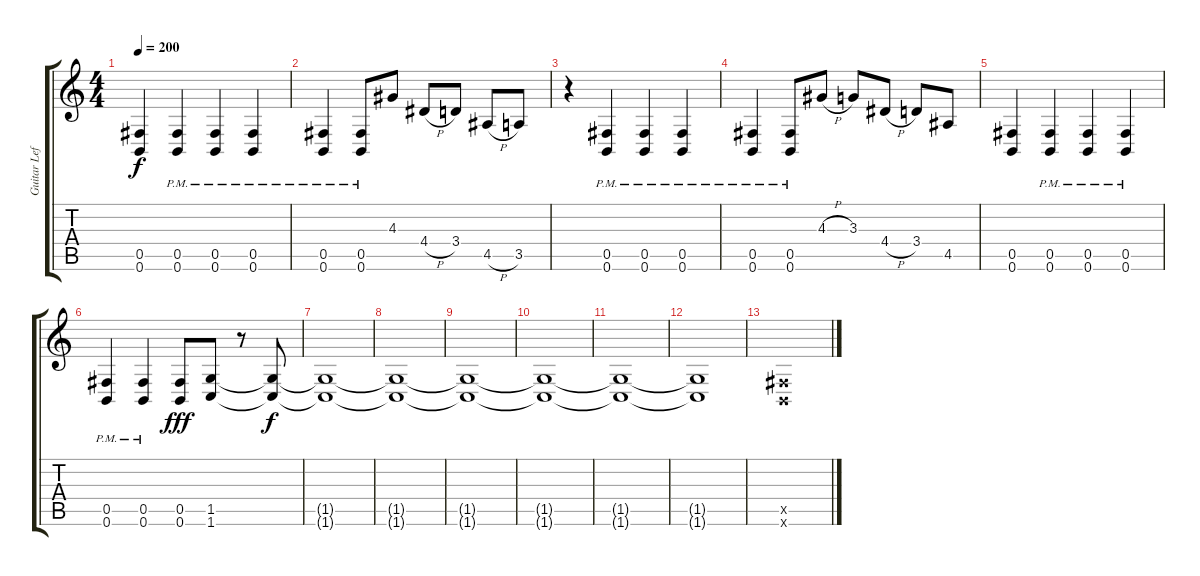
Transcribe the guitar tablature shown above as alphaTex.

\track ("Guitar Left" "Guitar Lef") {instrument distortionguitar}
\staff {score tabs}
\tuning (Db4 Ab3 E3 B2 Gb2 B1) {hide}
\ts (4 4)
\tempo 200
\clef g2
\ks c
(0.5 0.6).4{dy f} (0.5{pm} 0.6{pm}).4 (0.5{pm} 0.6{pm}).4 (0.5{pm} 0.6{pm}).4 |
(0.5{pm} 0.6{pm}).4 (0.5{pm} 0.6{pm}).8 4.3.8 4.4{h}.8 3.4.8 4.5{h}.8 3.5.8 |
r.4 (0.5{pm} 0.6{pm}).4 (0.5{pm} 0.6{pm}).4 (0.5{pm} 0.6{pm}).4 |
(0.5{pm} 0.6{pm}).4 (0.5{pm} 0.6{pm}).8 4.3{h}.8 3.3.8 4.4{h}.8 3.4.8 4.5.8 |
(0.5 0.6).4 (0.5{pm} 0.6{pm}).4 (0.5{pm} 0.6{pm}).4 (0.5{pm} 0.6{pm}).4 |
(0.5{pm} 0.6{pm}).4 (0.5{pm} 0.6{pm}).4 (0.5 0.6).8{dy fff} (1.5 1.6).8 r.8 (1.5{t} 1.6{t}).8{dy f} |
(1.5{t} 1.6{t}).1 |
(1.5{t} 1.6{t}).1 |
(1.5{t} 1.6{t}).1 |
(1.5{t} 1.6{t}).1 |
(1.5{t} 1.6{t}).1 |
(1.5{t} 1.6{t}).1 |
(0.5{x} 0.6{x}).1
